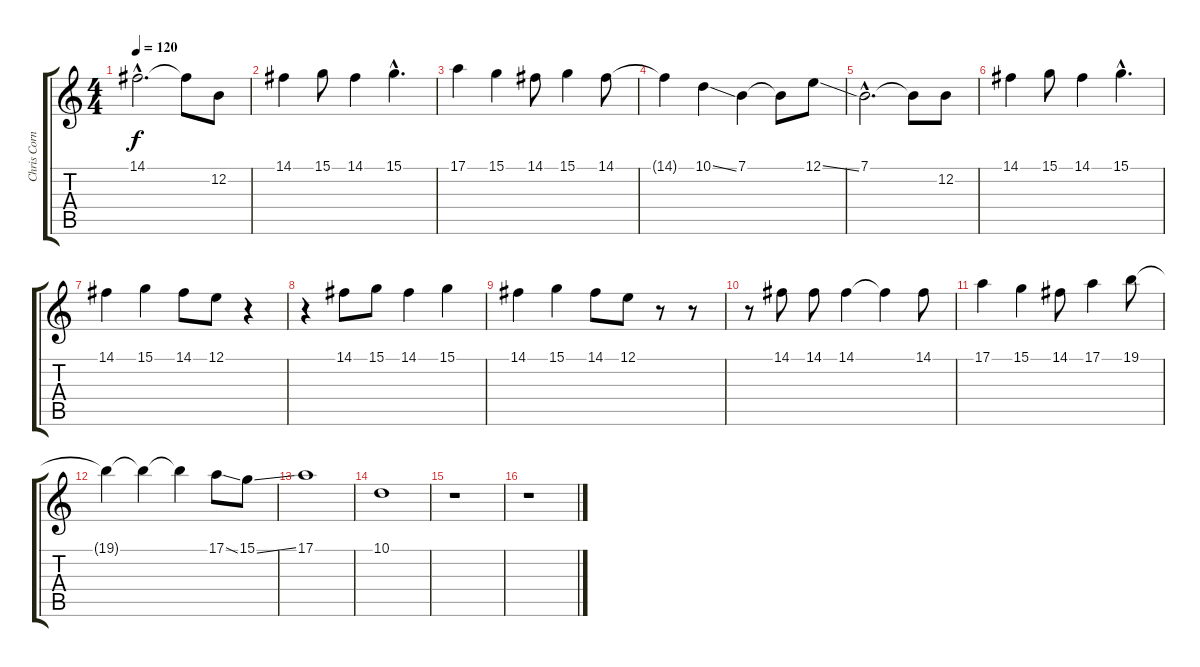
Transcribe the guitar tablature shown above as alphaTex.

\track ("Chris Cornell" "Chris Corn") {instrument cello}
\staff {score tabs}
\tuning (E4 B3 G3 D3 A2 E2) {hide}
\ts (4 4)
\tempo 120
\clef g2
\ks c
14.1{hac}.2{d dy f} 14.1{t}.8 12.2.8 |
14.1.4 15.1.8 14.1.4 15.1{hac}.4{d} |
17.1.4 15.1.4 14.1.8 15.1.4 14.1.8 |
14.1{t}.4 10.1{ss}.4 7.1.4 7.1{t}.8 12.1{ss}.8 |
7.1{hac}.2{d} 7.1{t}.8 12.2.8 |
14.1.4 15.1.8 14.1.4 15.1{hac}.4{d} |
14.1.4 15.1.4 14.1.8 12.1.8 r.4 |
r.4 14.1.8 15.1.8 14.1.4 15.1.4 |
14.1.4 15.1.4 14.1.8 12.1.8 r.8 r.8 |
r.8 14.1.8 14.1.8 14.1.4 14.1{t}.4 14.1.8 |
17.1.4 15.1.4 14.1.8 17.1.4 19.1.8 |
19.1{t}.4 19.1{t}.4 19.1{t}.4 17.1{ss}.8 15.1{ss}.8 |
17.1.1 |
10.1.1 |
r.1 |
r.1
